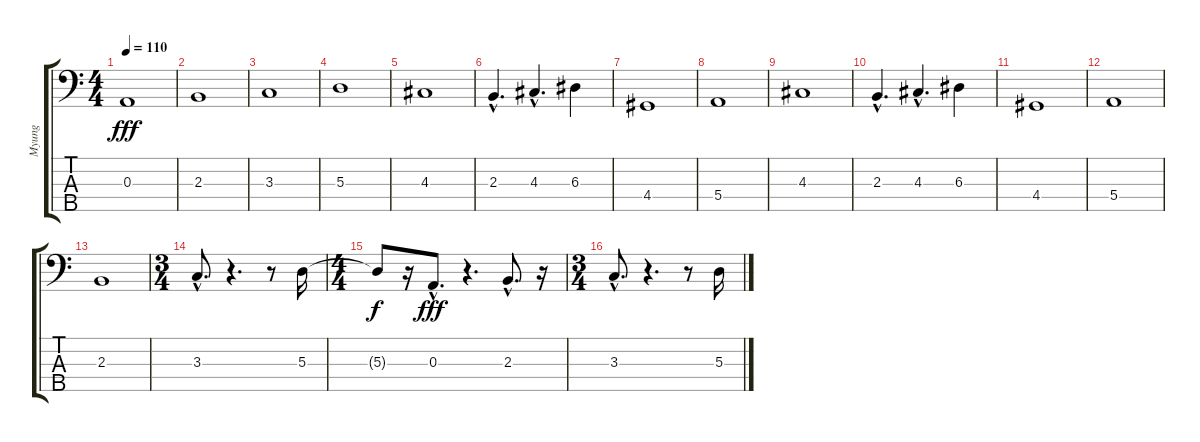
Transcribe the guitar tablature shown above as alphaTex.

\track ("Myung" "Myung") {instrument electricbassfinger}
\staff {score tabs}
\tuning (G2 D2 A1 E1 B0) {hide}
\ts (4 4)
\tempo 110
\clef f4
\ks c
0.3.1{dy fff} |
2.3.1 |
3.3.1 |
5.3.1 |
4.3.1 |
2.3{hac}.4{d} 4.3{hac}.4{d} 6.3.4 |
4.4.1 |
5.4.1 |
4.3.1 |
2.3{hac}.4{d} 4.3{hac}.4{d} 6.3.4 |
4.4.1 |
5.4.1 |
2.3.1 |
\ts (3 4)
3.3{hac}.8{d} r.4{d} r.8 5.3.16 |
\ts (4 4)
5.3{t}.8{dy f} r.16 0.3{hac}.8{d dy fff} r.4{d} 2.3{hac}.8{d} r.16 |
\ts (3 4)
3.3{hac}.8{d} r.4{d} r.8 5.3.16
